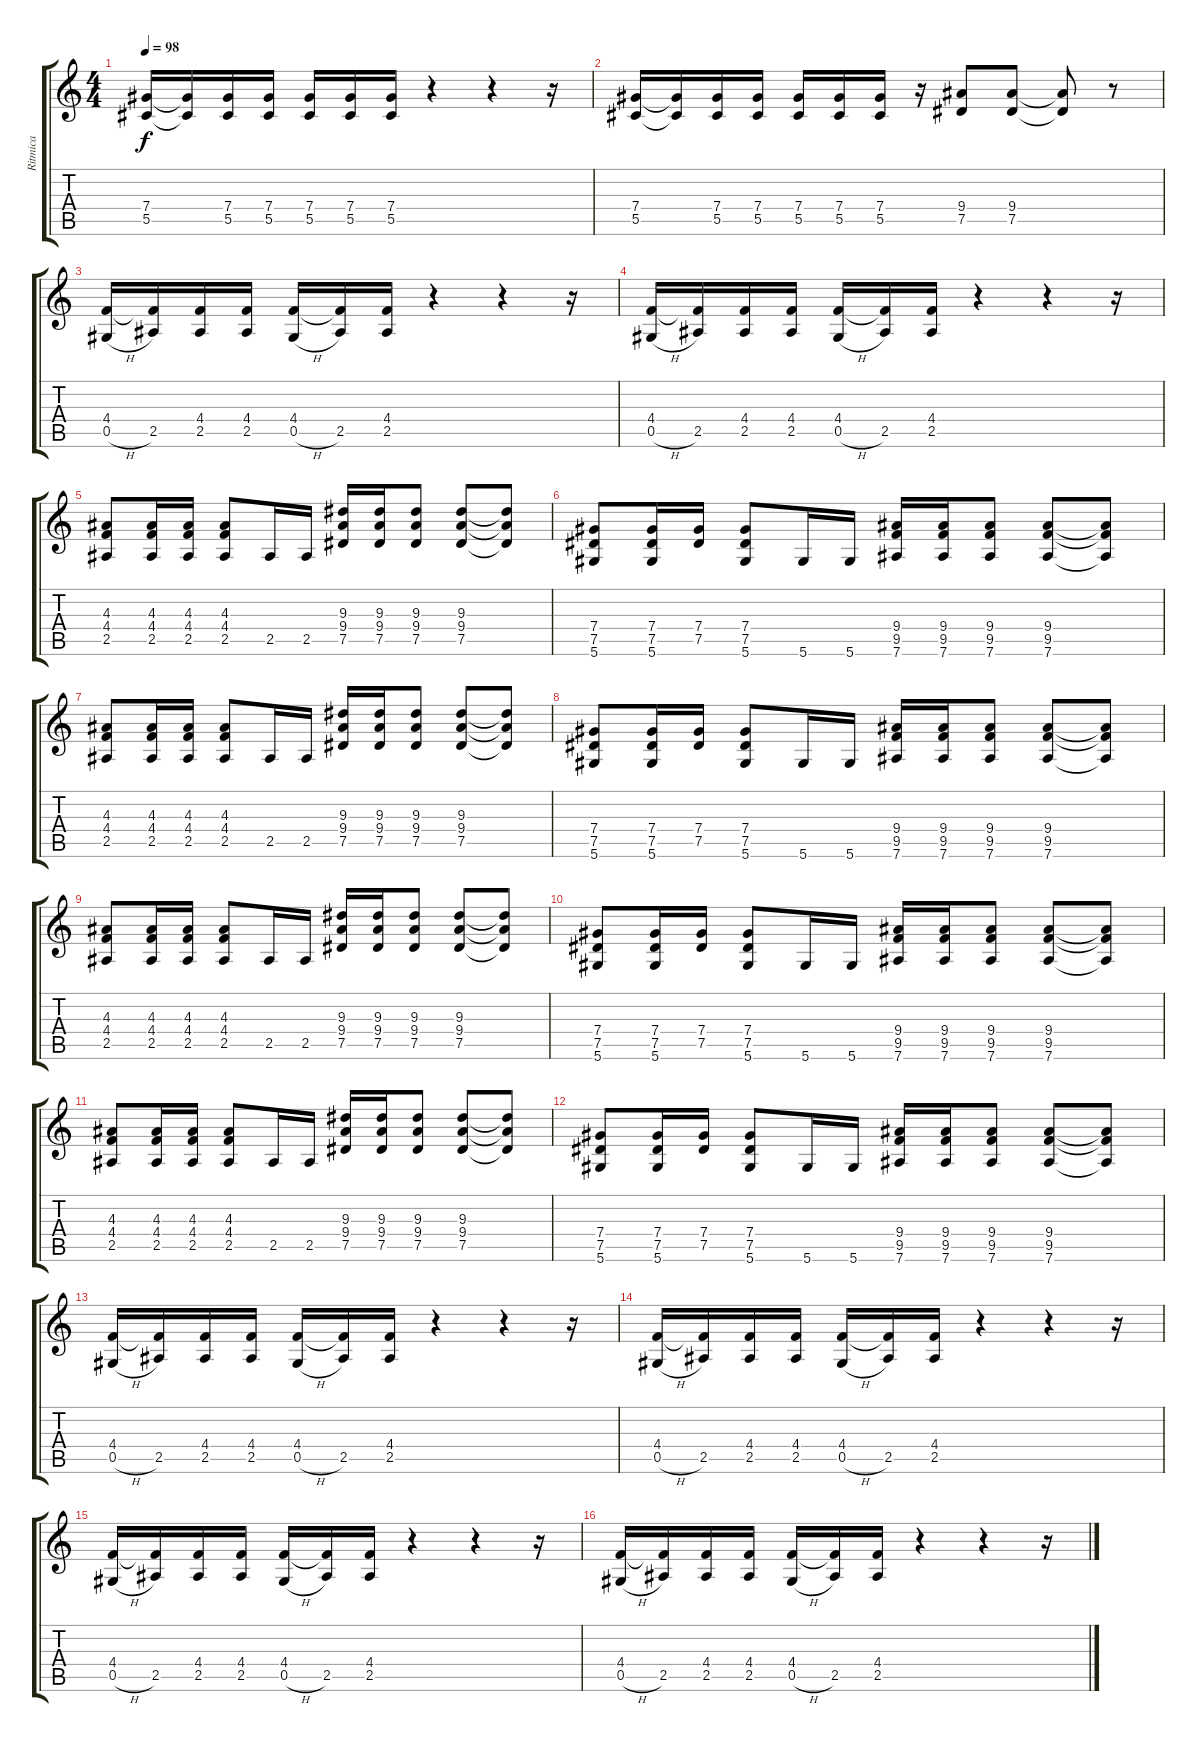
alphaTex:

\track ("Ritmica" "Ritmica") {instrument distortionguitar}
\staff {score tabs}
\tuning (Eb4 Bb3 Gb3 Db3 Ab2 Eb2) {hide}
\ts (4 4)
\tempo 98
\clef g2
\ks c
(7.4 5.5).16{dy f} (7.4{t} 5.5{t}).16 (7.4 5.5).16 (7.4 5.5).16 (7.4 5.5).16 (7.4 5.5).16 (7.4 5.5).16 r.4 r.4 r.16 |
(7.4 5.5).16 (7.4{t} 5.5{t}).16 (7.4 5.5).16 (7.4 5.5).16 (7.4 5.5).16 (7.4 5.5).16 (7.4 5.5).16 r.16 (9.4 7.5).8 (9.4 7.5).8 (9.4{t} 7.5{t}).8 r.8 |
(4.4 0.5{h}).16 (4.4{t} 2.5).16 (4.4 2.5).16 (4.4 2.5).16 (4.4 0.5{h}).16 (4.4{t} 2.5).16 (4.4 2.5).16 r.4 r.4 r.16 |
(4.4 0.5{h}).16 (4.4{t} 2.5).16 (4.4 2.5).16 (4.4 2.5).16 (4.4 0.5{h}).16 (4.4{t} 2.5).16 (4.4 2.5).16 r.4 r.4 r.16 |
(4.3 4.4 2.5).8 (4.3 4.4 2.5).16 (4.3 4.4 2.5).16 (4.3 4.4 2.5).8 2.5.16 2.5.16 (9.3 9.4 7.5).16 (9.3 9.4 7.5).16 (9.3 9.4 7.5).8 (9.3 9.4 7.5).8 (9.3{t} 9.4{t} 7.5{t}).8 |
(7.4 7.5 5.6).8 (7.4 7.5 5.6).16 (7.4 7.5).16 (7.4 7.5 5.6).8 5.6.16 5.6.16 (9.4 9.5 7.6).16 (9.4 9.5 7.6).16 (9.4 9.5 7.6).8 (9.4 9.5 7.6).8 (9.4{t} 9.5{t} 7.6{t}).8 |
(4.3 4.4 2.5).8 (4.3 4.4 2.5).16 (4.3 4.4 2.5).16 (4.3 4.4 2.5).8 2.5.16 2.5.16 (9.3 9.4 7.5).16 (9.3 9.4 7.5).16 (9.3 9.4 7.5).8 (9.3 9.4 7.5).8 (9.3{t} 9.4{t} 7.5{t}).8 |
(7.4 7.5 5.6).8 (7.4 7.5 5.6).16 (7.4 7.5).16 (7.4 7.5 5.6).8 5.6.16 5.6.16 (9.4 9.5 7.6).16 (9.4 9.5 7.6).16 (9.4 9.5 7.6).8 (9.4 9.5 7.6).8 (9.4{t} 9.5{t} 7.6{t}).8 |
(4.3 4.4 2.5).8 (4.3 4.4 2.5).16 (4.3 4.4 2.5).16 (4.3 4.4 2.5).8 2.5.16 2.5.16 (9.3 9.4 7.5).16 (9.3 9.4 7.5).16 (9.3 9.4 7.5).8 (9.3 9.4 7.5).8 (9.3{t} 9.4{t} 7.5{t}).8 |
(7.4 7.5 5.6).8 (7.4 7.5 5.6).16 (7.4 7.5).16 (7.4 7.5 5.6).8 5.6.16 5.6.16 (9.4 9.5 7.6).16 (9.4 9.5 7.6).16 (9.4 9.5 7.6).8 (9.4 9.5 7.6).8 (9.4{t} 9.5{t} 7.6{t}).8 |
(4.3 4.4 2.5).8 (4.3 4.4 2.5).16 (4.3 4.4 2.5).16 (4.3 4.4 2.5).8 2.5.16 2.5.16 (9.3 9.4 7.5).16 (9.3 9.4 7.5).16 (9.3 9.4 7.5).8 (9.3 9.4 7.5).8 (9.3{t} 9.4{t} 7.5{t}).8 |
(7.4 7.5 5.6).8 (7.4 7.5 5.6).16 (7.4 7.5).16 (7.4 7.5 5.6).8 5.6.16 5.6.16 (9.4 9.5 7.6).16 (9.4 9.5 7.6).16 (9.4 9.5 7.6).8 (9.4 9.5 7.6).8 (9.4{t} 9.5{t} 7.6{t}).8 |
(4.4 0.5{h}).16 (4.4{t} 2.5).16 (4.4 2.5).16 (4.4 2.5).16 (4.4 0.5{h}).16 (4.4{t} 2.5).16 (4.4 2.5).16 r.4 r.4 r.16 |
(4.4 0.5{h}).16 (4.4{t} 2.5).16 (4.4 2.5).16 (4.4 2.5).16 (4.4 0.5{h}).16 (4.4{t} 2.5).16 (4.4 2.5).16 r.4 r.4 r.16 |
(4.4 0.5{h}).16 (4.4{t} 2.5).16 (4.4 2.5).16 (4.4 2.5).16 (4.4 0.5{h}).16 (4.4{t} 2.5).16 (4.4 2.5).16 r.4 r.4 r.16 |
(4.4 0.5{h}).16 (4.4{t} 2.5).16 (4.4 2.5).16 (4.4 2.5).16 (4.4 0.5{h}).16 (4.4{t} 2.5).16 (4.4 2.5).16 r.4 r.4 r.16
